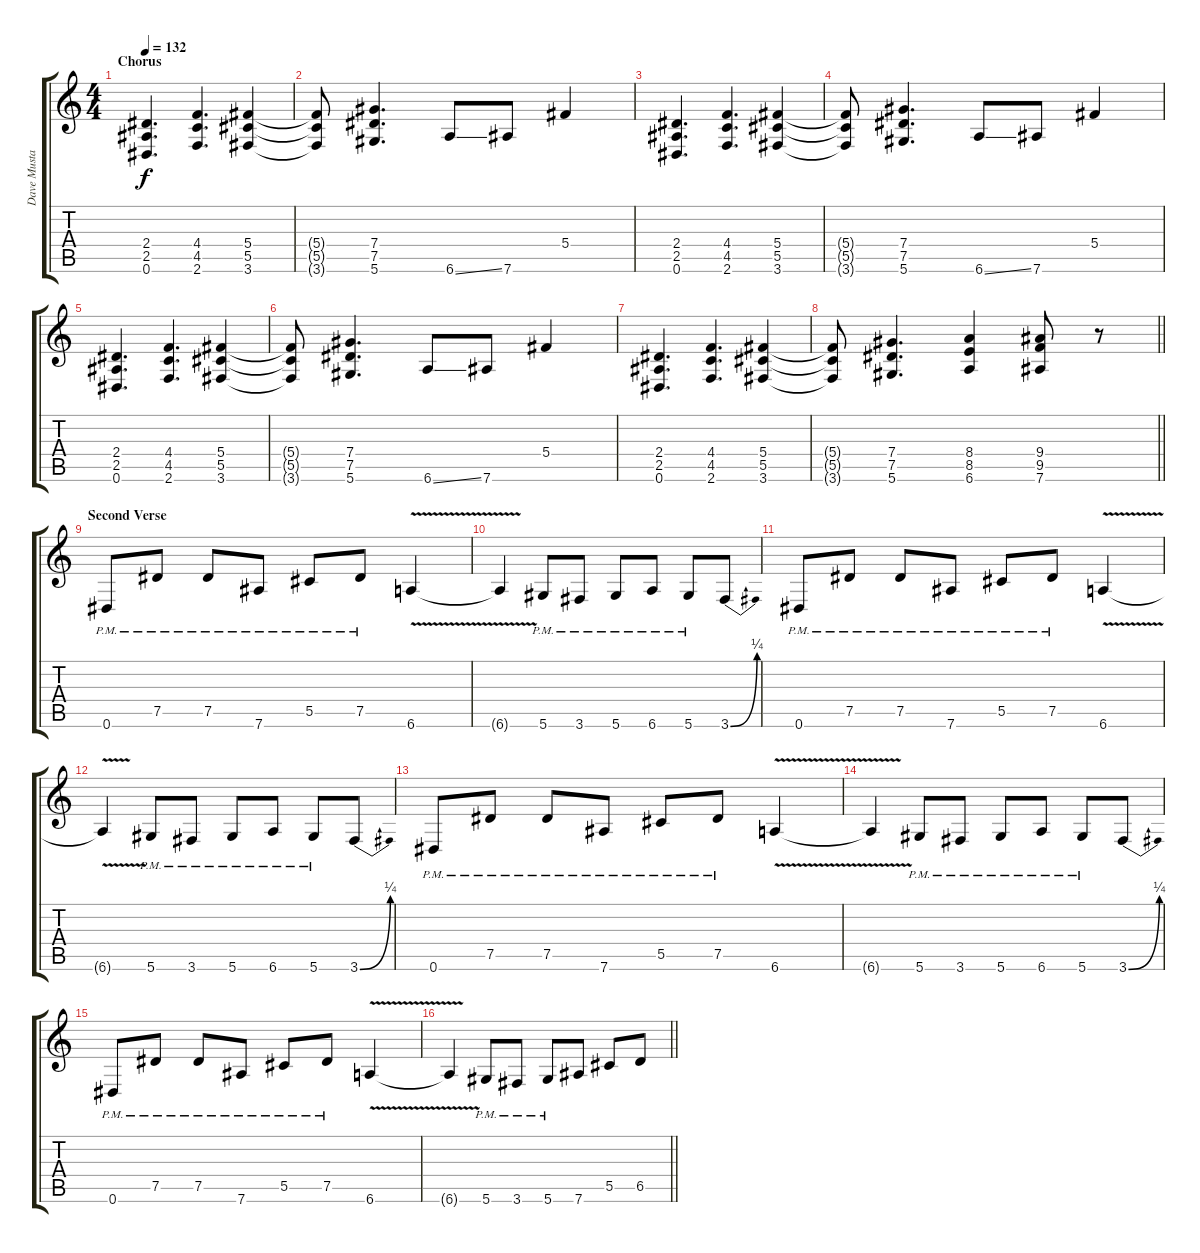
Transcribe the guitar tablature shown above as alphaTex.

\track ("Dave Mustaine" "Dave Musta") {instrument distortionguitar}
\staff {score tabs}
\tuning (Eb4 Bb3 Gb3 Db3 Ab2 Eb2) {hide}
\ts (4 4)
\section ("" "Chorus")
\tempo 132
\clef g2
\ks c
(2.4 2.5 0.6).4{d dy f} (4.4 4.5 2.6).4{d} (5.4 5.5 3.6).4 |
(5.4{t} 5.5{t} 3.6{t}).8 (7.4 7.5 5.6).4{d} 6.6{ss}.8 7.6.8 5.4.4 |
(2.4 2.5 0.6).4{d} (4.4 4.5 2.6).4{d} (5.4 5.5 3.6).4 |
(5.4{t} 5.5{t} 3.6{t}).8 (7.4 7.5 5.6).4{d} 6.6{ss}.8 7.6.8 5.4.4 |
(2.4 2.5 0.6).4{d} (4.4 4.5 2.6).4{d} (5.4 5.5 3.6).4 |
(5.4{t} 5.5{t} 3.6{t}).8 (7.4 7.5 5.6).4{d} 6.6{ss}.8 7.6.8 5.4.4 |
(2.4 2.5 0.6).4{d} (4.4 4.5 2.6).4{d} (5.4 5.5 3.6).4 |
\barLineRight lightlight
(5.4{t} 5.5{t} 3.6{t}).8 (7.4 7.5 5.6).4{d} (8.4 8.5 6.6).4 (9.4 9.5 7.6).8 r.8 |
\section ("" "Second Verse")
0.6{pm}.8 7.5{pm}.8 7.5{pm}.8 7.6{pm}.8 5.5{pm}.8 7.5{pm}.8 6.6{v}.4 |
6.6{t}.4 5.6{pm}.8 3.6{pm}.8 5.6{pm}.8 6.6{pm}.8 5.6{pm}.8 3.6{be (bend 0 0 60 1)}.8 |
0.6{pm}.8 7.5{pm}.8 7.5{pm}.8 7.6{pm}.8 5.5{pm}.8 7.5{pm}.8 6.6{v}.4 |
6.6{t}.4 5.6{pm}.8 3.6{pm}.8 5.6{pm}.8 6.6{pm}.8 5.6{pm}.8 3.6{be (bend 0 0 60 1)}.8 |
0.6{pm}.8 7.5{pm}.8 7.5{pm}.8 7.6{pm}.8 5.5{pm}.8 7.5{pm}.8 6.6{v}.4 |
6.6{t}.4 5.6{pm}.8 3.6{pm}.8 5.6{pm}.8 6.6{pm}.8 5.6{pm}.8 3.6{be (bend 0 0 60 1)}.8 |
0.6{pm}.8 7.5{pm}.8 7.5{pm}.8 7.6{pm}.8 5.5{pm}.8 7.5{pm}.8 6.6{v}.4 |
\barLineRight lightlight
6.6{t}.4 5.6{pm}.8 3.6{pm}.8 5.6{pm}.8 7.6.8 5.5.8 6.5.8
